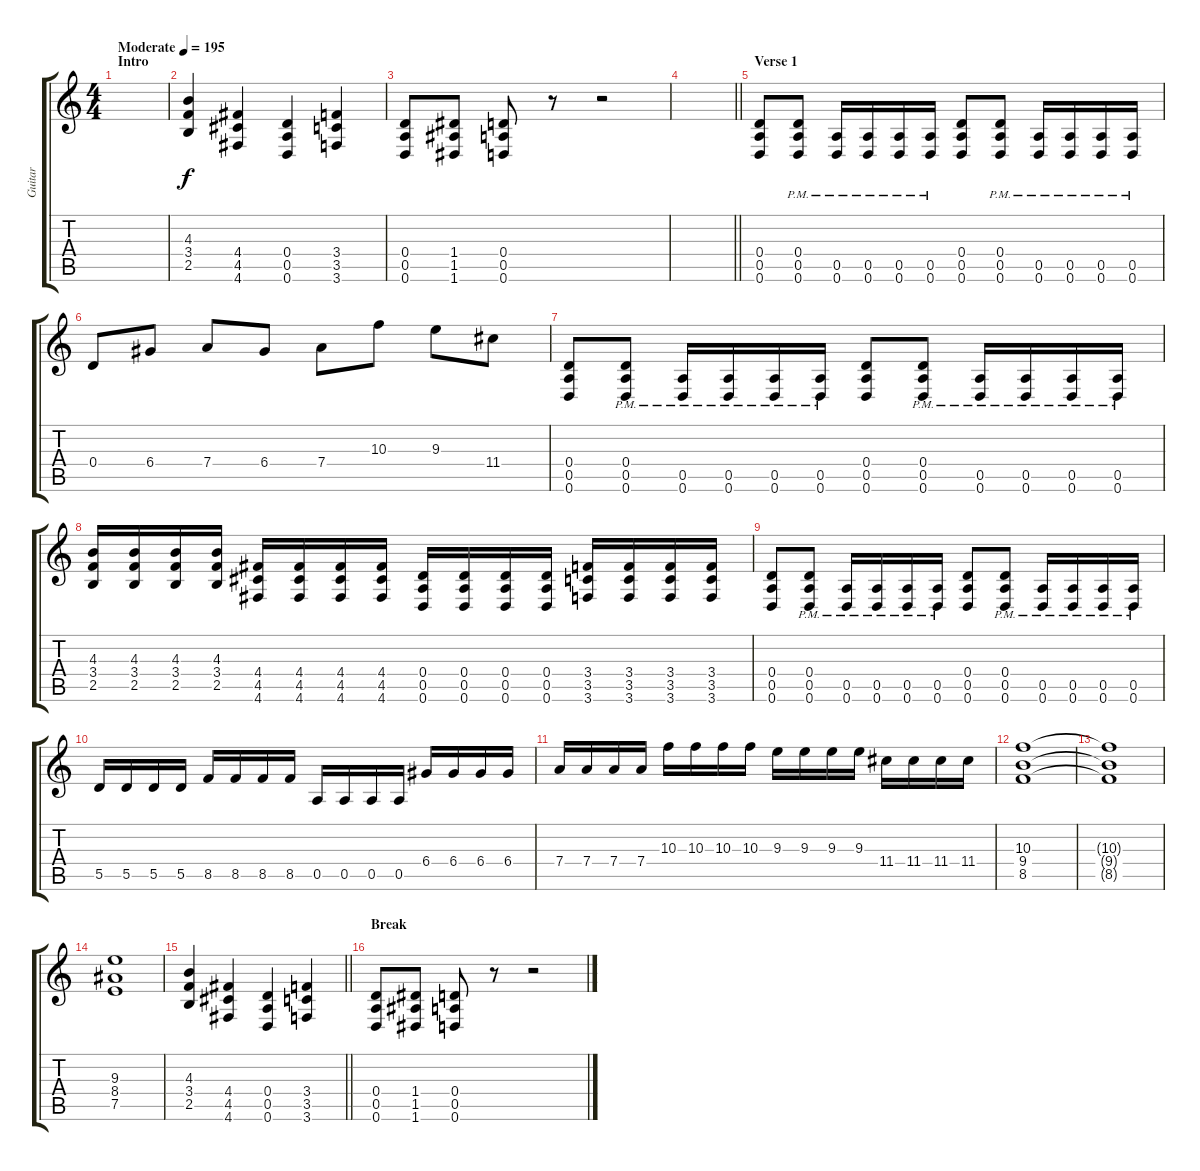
\track ("Guitar" "Guitar") {instrument overdrivenguitar}
\staff {score tabs}
\tuning (E4 B3 G3 D3 A2 D2) {hide}
\ts (4 4)
\section ("" "Intro")
\tempo (195 "Moderate")
\clef g2
\ks c
|
(4.3 3.4 2.5).4 (4.4 4.5 4.6).4 (0.4 0.5 0.6).4 (3.4 3.5 3.6).4 |
(0.4 0.5 0.6).8 (1.4 1.5 1.6).8 (0.4 0.5 0.6).8 r.8 r.2 |
\barLineRight lightlight
|
\section ("" "Verse 1")
(0.4 0.5 0.6).8 (0.4{pm} 0.5{pm} 0.6{pm}).8 (0.5{pm} 0.6{pm}).16 (0.5{pm} 0.6{pm}).16 (0.5{pm} 0.6{pm}).16 (0.5{pm} 0.6{pm}).16 (0.4 0.5 0.6).8 (0.4{pm} 0.5{pm} 0.6{pm}).8 (0.5{pm} 0.6{pm}).16 (0.5{pm} 0.6{pm}).16 (0.5{pm} 0.6{pm}).16 (0.5{pm} 0.6{pm}).16 |
0.4.8 6.4.8 7.4.8 6.4.8 7.4.8 10.3.8 9.3.8 11.4.8 |
(0.4 0.5 0.6).8 (0.4{pm} 0.5{pm} 0.6{pm}).8 (0.5{pm} 0.6{pm}).16 (0.5{pm} 0.6{pm}).16 (0.5{pm} 0.6{pm}).16 (0.5{pm} 0.6{pm}).16 (0.4 0.5 0.6).8 (0.4{pm} 0.5{pm} 0.6{pm}).8 (0.5{pm} 0.6{pm}).16 (0.5{pm} 0.6{pm}).16 (0.5{pm} 0.6{pm}).16 (0.5{pm} 0.6{pm}).16 |
(4.3 3.4 2.5).16 (4.3 3.4 2.5).16 (4.3 3.4 2.5).16 (4.3 3.4 2.5).16 (4.4 4.5 4.6).16 (4.4 4.5 4.6).16 (4.4 4.5 4.6).16 (4.4 4.5 4.6).16 (0.4 0.5 0.6).16 (0.4 0.5 0.6).16 (0.4 0.5 0.6).16 (0.4 0.5 0.6).16 (3.4 3.5 3.6).16 (3.4 3.5 3.6).16 (3.4 3.5 3.6).16 (3.4 3.5 3.6).16 |
(0.4 0.5 0.6).8 (0.4{pm} 0.5{pm} 0.6{pm}).8 (0.5{pm} 0.6{pm}).16 (0.5{pm} 0.6{pm}).16 (0.5{pm} 0.6{pm}).16 (0.5{pm} 0.6{pm}).16 (0.4 0.5 0.6).8 (0.4{pm} 0.5{pm} 0.6{pm}).8 (0.5{pm} 0.6{pm}).16 (0.5{pm} 0.6{pm}).16 (0.5{pm} 0.6{pm}).16 (0.5{pm} 0.6{pm}).16 |
5.5.16 5.5.16 5.5.16 5.5.16 8.5.16 8.5.16 8.5.16 8.5.16 0.5.16 0.5.16 0.5.16 0.5.16 6.4.16 6.4.16 6.4.16 6.4.16 |
7.4.16 7.4.16 7.4.16 7.4.16 10.3.16 10.3.16 10.3.16 10.3.16 9.3.16 9.3.16 9.3.16 9.3.16 11.4.16 11.4.16 11.4.16 11.4.16 |
(10.3 9.4 8.5).1 |
(10.3{t} 9.4{t} 8.5{t}).1 |
(9.3 8.4 7.5).1 |
\barLineRight lightlight
(4.3 3.4 2.5).4 (4.4 4.5 4.6).4 (0.4 0.5 0.6).4 (3.4 3.5 3.6).4 |
\section ("" "Break")
(0.4 0.5 0.6).8 (1.4 1.5 1.6).8 (0.4 0.5 0.6).8 r.8 r.2
